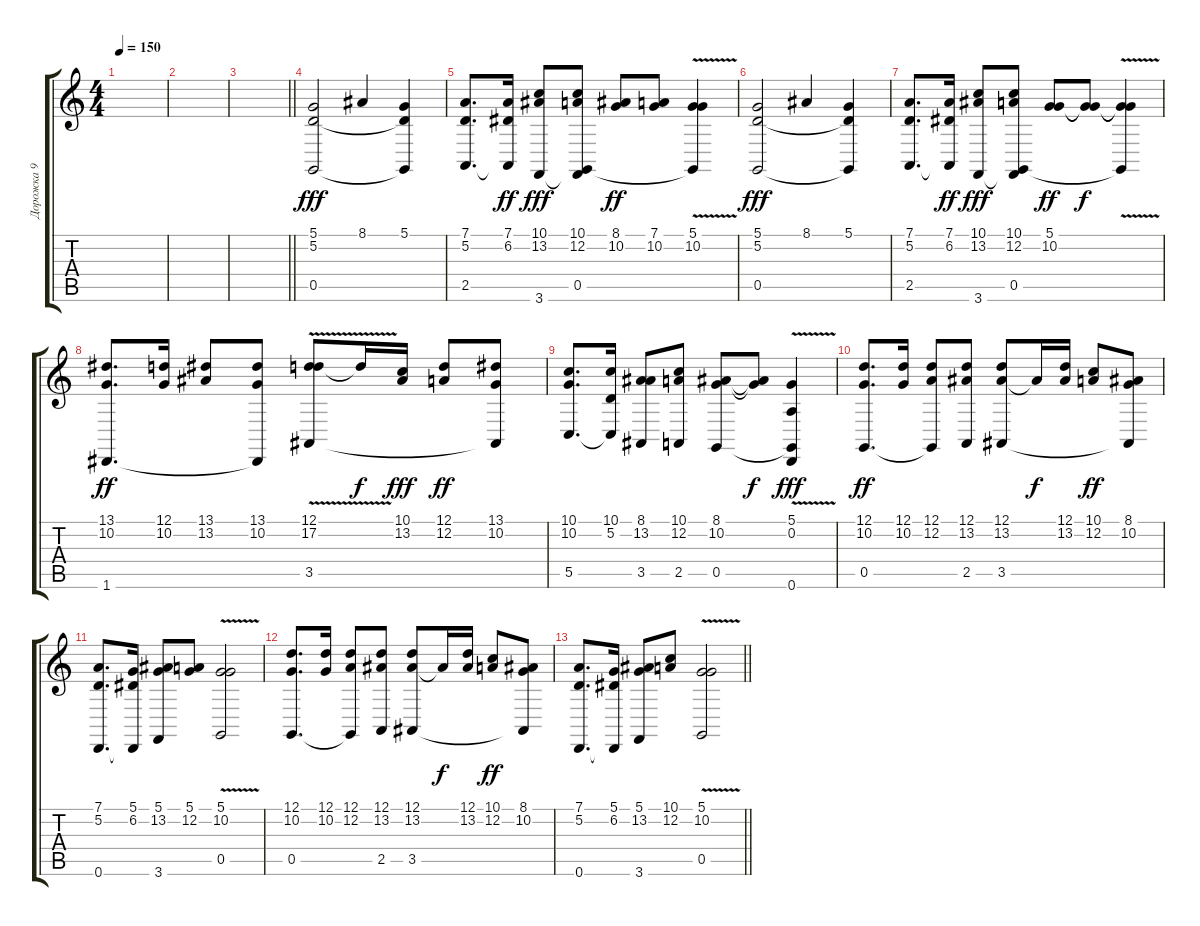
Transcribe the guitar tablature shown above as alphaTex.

\track ("Дорожка 9" "Дорожка 9") {instrument reedorgan}
\staff {score tabs}
\tuning (D4 A3 F3 C3 G2 D2) {hide}
\ts (4 4)
\tempo 150
\clef g2
\ks c
|
|
\barLineRight lightlight
|
(5.1 5.2 0.5).2{dy fff} 8.1.4 (5.1 5.2{t} 0.5{t}).4 |
(7.1 5.2 2.5).8{d} (7.1 6.2 2.5{t}).16{dy ff} (10.1 13.2 3.6).8{dy fff} (10.1 12.2 0.5 3.6{t}).8 (8.1 10.2).8{dy ff} (7.1 10.2).8 (5.1 10.2{v} 0.5{t}).4 |
(5.1 5.2 0.5).2{dy fff} 8.1.4 (5.1 5.2{t} 0.5{t}).4 |
(7.1 5.2 2.5).8{d} (7.1 6.2 2.5{t}).16{dy ff} (10.1 13.2 3.6).8{dy fff} (10.1 12.2 0.5 3.6{t}).8 (5.1 10.2).8{dy ff} (5.1{t} 10.2{t}).8{dy f} (5.1{t} 10.2{v t} 0.5{t}).4 |
(13.1 10.2 1.6).8{d dy ff} (12.1 10.2).16 (13.1 13.2).8 (13.1 10.2 1.6{t}).8 (12.1 17.2{v} 3.5).8 17.2{t}.16{dy f} (10.1 13.2).16{dy fff} (12.1 12.2).8{dy ff} (13.1 10.2 3.5{t}).8 |
(10.1 10.2 5.5).8{d} (10.1 5.2 5.5{t}).16 (8.1 13.2 3.5).8 (10.1 12.2 2.5).8 (8.1 10.2 0.5).8 (8.1{t} 10.2{t}).8{dy f} (5.1 0.2{v} 0.5{t} 0.6).4{dy fff} |
(12.1 10.2 0.5).8{d dy ff} (12.1 10.2).16 (12.1 12.2 0.5{t}).8 (12.1 13.2 2.5).8 (12.1 13.2 3.5).8 13.2{t}.16{dy f} (12.1 13.2).16 (10.1 12.2).8{dy ff} (8.1 10.2 3.5{t}).8 |
(7.1 5.2 0.6).8{d} (5.1 6.2 0.6{t}).16 (5.1 13.2 3.6).8 (5.1 12.2).8 (5.1 10.2{v} 0.5).2 |
(12.1 10.2 0.5).8{d} (12.1 10.2).16 (12.1 12.2 0.5{t}).8 (12.1 13.2 2.5).8 (12.1 13.2 3.5).8 13.2{t}.16{dy f} (12.1 13.2).16 (10.1 12.2).8{dy ff} (8.1 10.2 3.5{t}).8 |
\barLineRight lightlight
(7.1 5.2 0.6).8{d} (5.1 6.2 0.6{t}).16 (5.1 13.2 3.6).8 (10.1 12.2).8 (5.1 10.2{v} 0.5).2
